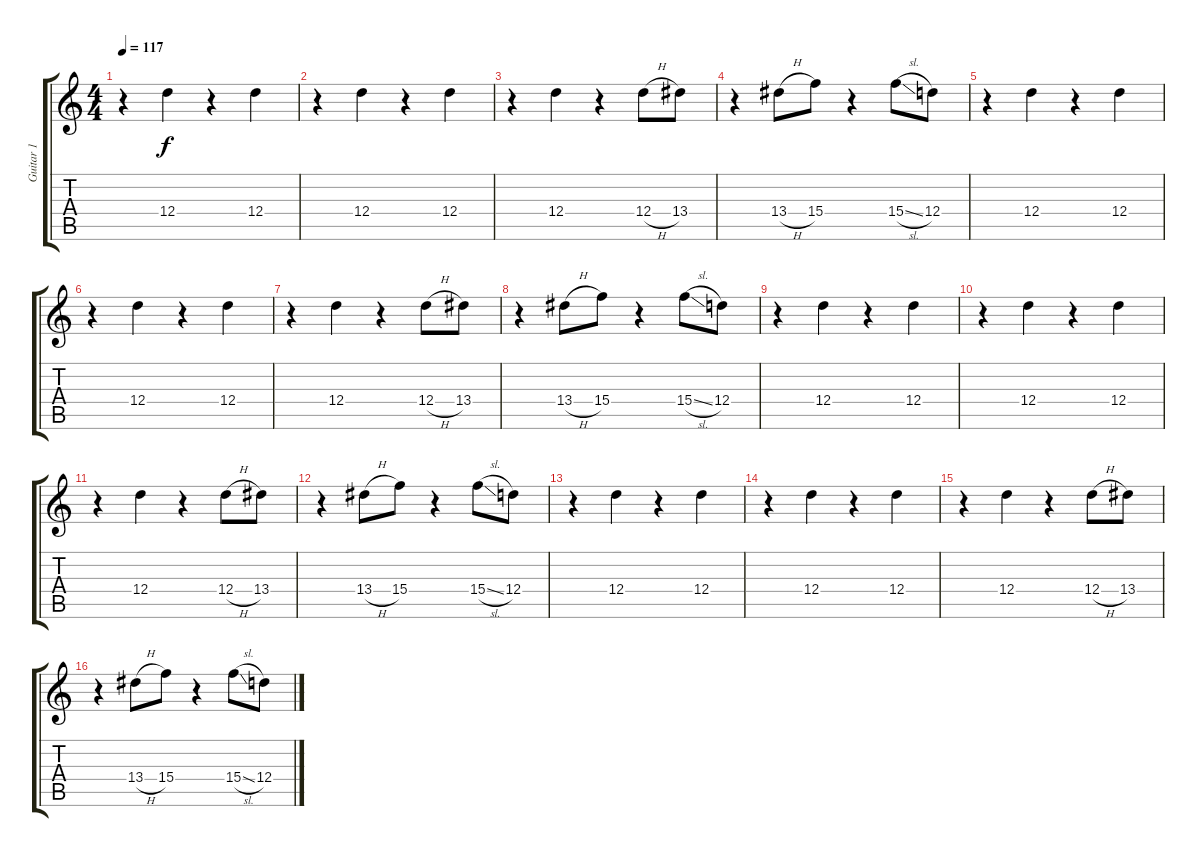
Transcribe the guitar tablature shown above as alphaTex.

\track ("Guitar 1" "Guitar 1") {instrument electricguitarjazz}
\staff {score tabs}
\tuning (E4 B3 G3 D3 A2 E2) {hide}
\ts (4 4)
\tempo 117
\clef g2
\ks c
r.4{dy f} 12.4.4 r.4 12.4.4 |
r.4 12.4.4 r.4 12.4.4 |
r.4 12.4.4 r.4 12.4{h}.8 13.4.8 |
r.4 13.4{h}.8 15.4.8 r.4 15.4{sl}.8 12.4.8 |
r.4 12.4.4 r.4 12.4.4 |
r.4 12.4.4 r.4 12.4.4 |
r.4 12.4.4 r.4 12.4{h}.8 13.4.8 |
r.4 13.4{h}.8 15.4.8 r.4 15.4{sl}.8 12.4.8 |
r.4 12.4.4 r.4 12.4.4 |
r.4 12.4.4 r.4 12.4.4 |
r.4 12.4.4 r.4 12.4{h}.8 13.4.8 |
r.4 13.4{h}.8 15.4.8 r.4 15.4{sl}.8 12.4.8 |
r.4 12.4.4 r.4 12.4.4 |
r.4 12.4.4 r.4 12.4.4 |
r.4 12.4.4 r.4 12.4{h}.8 13.4.8 |
r.4 13.4{h}.8 15.4.8 r.4 15.4{sl}.8 12.4.8
